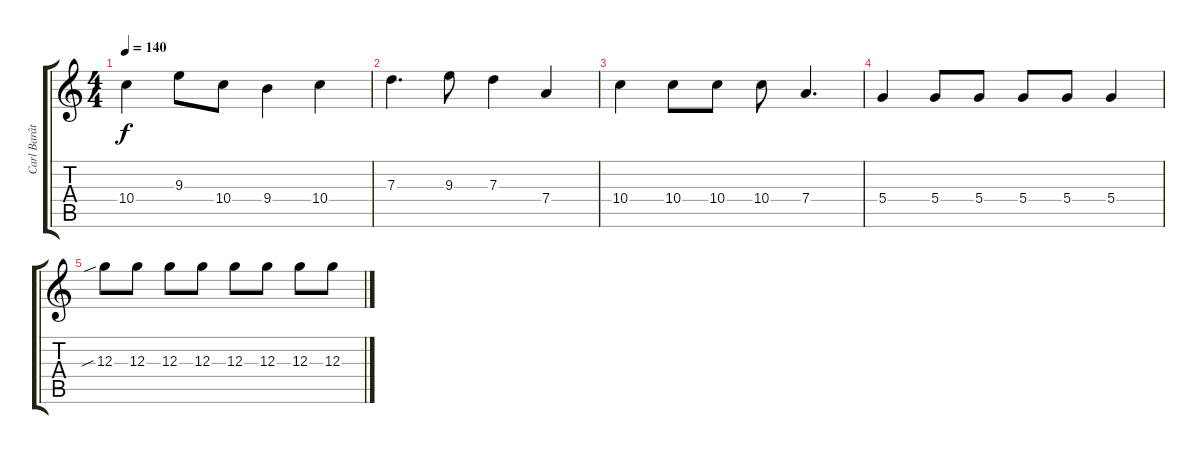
\track ("Carl Barât (Lead)" "Carl Barât") {instrument overdrivenguitar}
\staff {score tabs}
\tuning (E4 B3 G3 D3 A2 E2) {hide}
\ts (4 4)
\tempo 140
\clef g2
\ks c
10.4.4{dy f} 9.3.8 10.4.8 9.4.4 10.4.4 |
7.3.4{d} 9.3.8 7.3.4 7.4.4 |
10.4.4 10.4.8 10.4.8 10.4.8 7.4.4{d} |
5.4.4 5.4.8 5.4.8 5.4.8 5.4.8 5.4.4 |
12.3{sib}.8 12.3.8 12.3.8 12.3.8 12.3.8 12.3.8 12.3.8 12.3.8
